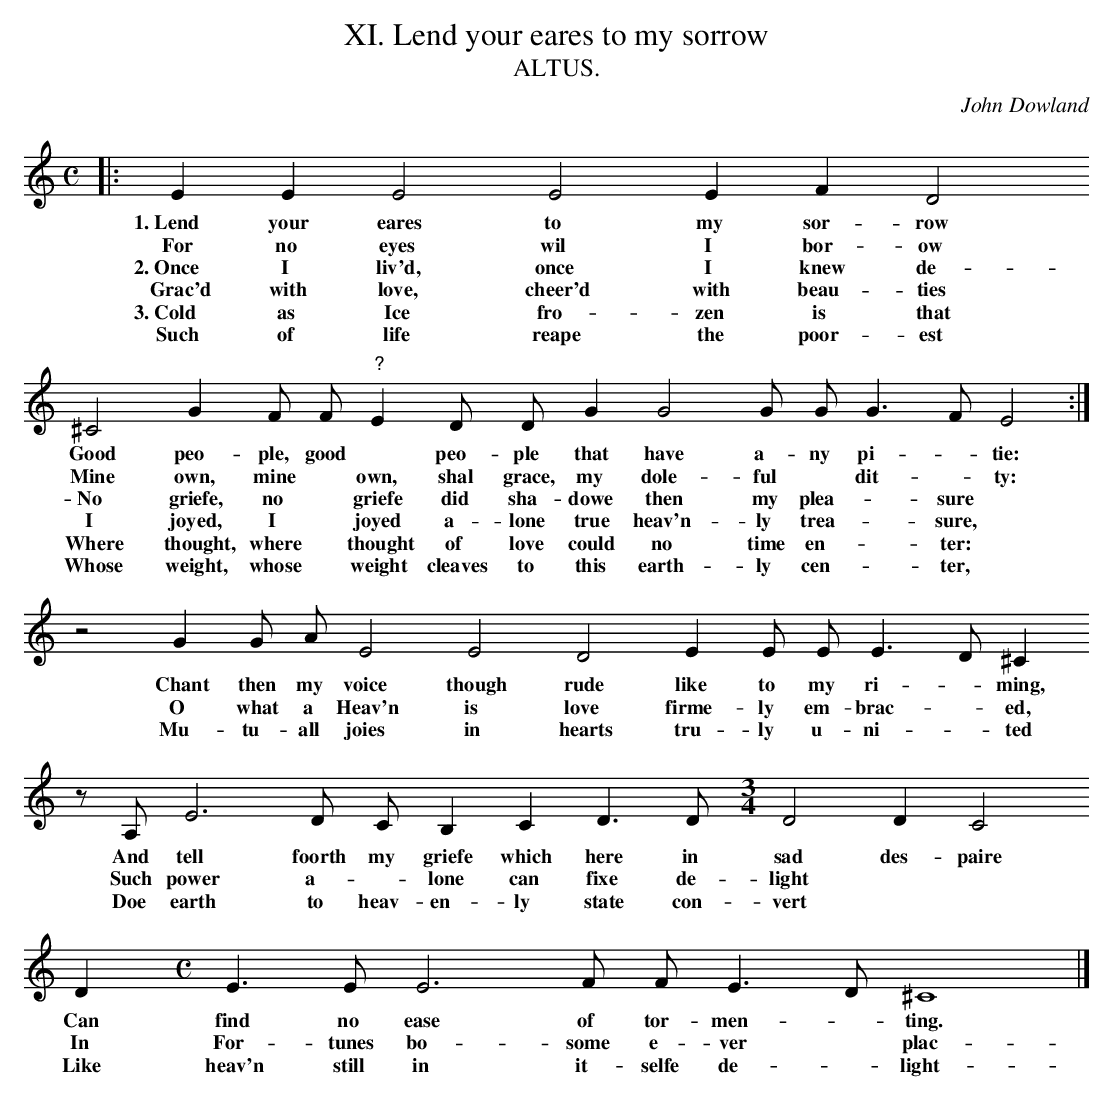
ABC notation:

X:1
T:XI. Lend your eares to my sorrow
T:ALTUS.
C:John Dowland
M:C
L:1/4
K:A min
|: E E E2 E2 E F D2
w: 1.~Lend your eares to my sor- row
w: For no eyes wil I bor- ow
w: 2.~Once I liv'd, once I knew de- light,
w: Grac'd with love, cheer'd with beau- ties sight,
w: 3.~Cold as Ice fro- zen is that hart,
w: Such of life reape the poor- est part
^C2 G F/ F/ "?"E D/ D/ G G2 G/ G/ G > F E2 :|
w: Good peo- ple, good * peo- ple that have a- ny pi- * tie:
w: Mine own, mine * own, shal grace, my dole- ful * dit- * ty:
w: No griefe, no * griefe did sha- dowe then my plea- * sure
w: I joyed, I * joyed a- lone true heav'n- ly trea- * sure,
w: Where thought, where * thought of love could no time en- * ter:
w: Whose weight, whose * weight cleaves to this earth- ly cen- * ter,
z2 G  G/ A/ E2 E2 D2 E E/ E/ E > D ^C
w: Chant then my voice though rude like to my ri- * ming,
w: O what a Heav'n is love firme- ly em- brac- * ed,
w: Mu- tu- all joies in hearts tru- ly u- ni- * ted
z/ A,/ E3 D/ C/ B, C D > D [M:3/4] D2 D C2
w: And tell foorth my griefe which here in sad des- paire
w: Such power a- * lone can fixe de- light
w: Doe earth to heav- en- ly state con- vert
 D [M:C][L:1/4]E > E E3 F/ F/ E > D ^C4 |]
w:  Can find no ease of tor- men- * ting.
w: In For- tunes bo- some e- ver * plac- * ed.
w: Like heav'n still in it- selfe de- * light- * ed.
